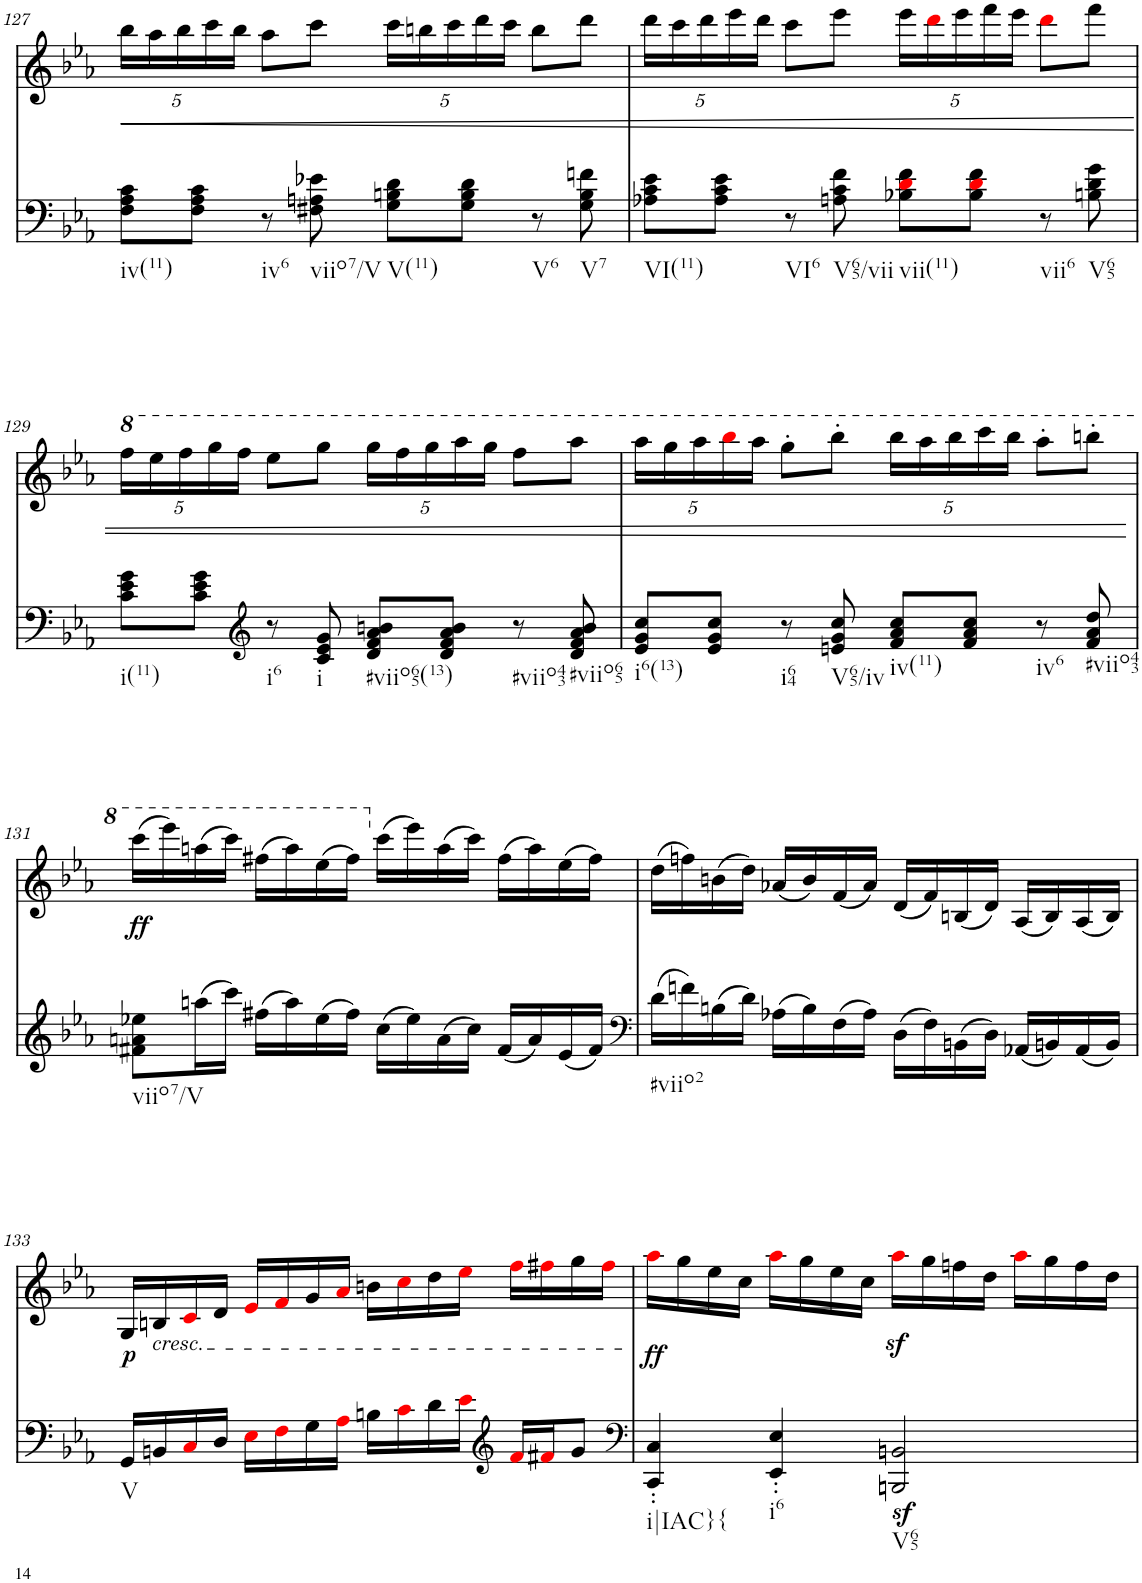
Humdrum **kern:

**kern	**kern	**text
*part2	*part1	*part1
*staff2	*staff1	*staff1
*I"piano	*I"piano	*
*I'Pno	*I'Pno	*
!!LO:PB:g=z
*clefF4	*clefG2	*
*k[b-e-a-]	*k[b-e-a-]	*
*M4/4	*M4/4	*
*	*Xbrackettup	*
=127	=127	=127
!LO:TX:b:t=iv(11)	!	!
8F\ 8A-\ 8c\L	20bb-\LL	.
.	20aa-\	.
.	20bb-\	.
8F\ 8A-\ 8c\J	.	.
.	20ccc\	.
.	20bb-\JJ	.
!LO:TX:b:t=iv6	!	!
8r	8aa-\L	.
!LO:TX:b:t=viio7/V	!	!
8F#X\ 8An\ 8e-X\	8ccc\J	.
!LO:TX:b:t=V(11)	!	!
8G\ 8Bn\ 8d\L	20ccc\LL	.
.	20bbn\	.
.	20ccc\	.
8G\ 8B\ 8d\J	.	.
.	20ddd\	.
.	20ccc\JJ	.
!LO:TX:b:t=V6	!	!
8r	8bb\L	.
!LO:TX:b:t=V7	!	!
8G\ 8B\ 8fn\	8ddd\J	.
=128	=128	=128
!LO:TX:b:t=VI(11)	!	!
8A-X\ 8c\ 8e-\L	20ddd\LL	.
.	20ccc\	.
.	20ddd\	.
8A-\ 8c\ 8e-\J	.	.
.	20eee-\	.
.	20ddd\JJ	.
!LO:TX:b:t=VI6	!	!
8r	8ccc\L	.
!LO:TX:b:t=V65/vii	!	!
8An\ 8c\ 8f\	8eee-\J	.
!LO:TX:b:t=vii(11)	!	!
8B-X\ 8di\ 8f\L	20eee-\LL	.
.	20dddi\	.
.	20eee-\	.
8B-\ 8di\ 8f\J	.	.
.	20fff\	.
.	20eee-\JJ	.
!LO:TX:b:t=vii6	!	!
8r	8dddi\L	.
!LO:TX:b:t=V65	!	!
8Bn\ 8d\ 8g\	8fff\J	.
!!LO:LB:g=z
=129	=129	=129
*	*8va	*
!LO:TX:b:t=i(11)	!	!
8c\ 8e-\ 8g\L	20fff\LL	.
.	20eee-\	.
.	20fff\	.
8c\ 8e-\ 8g\J	.	.
.	20ggg\	.
.	20fff\JJ	.
*clefG2	*	*
!LO:TX:b:t=i6	!	!
8r	8eee-\L	.
!LO:TX:b:t=i	!	!
8c/ 8e-/ 8g/	8ggg\J	.
!LO:TX:b:t=#viio65(13)	!	!
8d/ 8f/ 8a-/ 8bn/L	20ggg\LL	.
.	20fff\	.
.	20ggg\	.
8d/ 8f/ 8a-/ 8b/J	.	.
.	20aaa-\	.
.	20ggg\JJ	.
!LO:TX:b:t=#viio43	!	!
8r	8fff\L	.
!LO:TX:b:t=#viio65	!	!
8d/ 8f/ 8a-/ 8b/	8aaa-\J	.
=130	=130	=130
!LO:TX:b:t=i6(13)	!	!
8e-/ 8g/ 8cc/L	20aaa-\LL	.
.	20ggg\	.
.	20aaa-\	.
8e-/ 8g/ 8cc/J	.	.
.	20bbb-i\	.
.	20aaa-\JJ	.
!LO:TX:b:t=i64	!	!
8r	8ggg'\L	.
!LO:TX:b:t=V65/iv	!	!
8en/ 8g/ 8cc/	8bbb-'\J	.
!LO:TX:b:t=iv(11)	!	!
8f/ 8a-/ 8cc/L	20bbb-\LL	.
.	20aaa-\	.
.	20bbb-\	.
8f/ 8a-/ 8cc/J	.	.
.	20cccc\	.
.	20bbb-\JJ	.
!LO:TX:b:t=iv6	!	!
8r	8aaa-'\L	.
!LO:TX:b:t=#viio43	!	!
8f/ 8a-/ 8dd/	8bbbn'\J	.
!!LO:LB:g=z
=131	=131	=131
!LO:TX:b:t=viio7/V	!	!
!	!	!LO:LY:b
8f#X\ 8an\ 8ee-X\L	(16cccc\LL	.
.	16eeee-\)	.
(16aan\L	(16aaan\	.
16ccc\JJ)	16cccc\JJ)	.
(16ff#X\LL	(16fff#X\LL	.
16aa\)	16aaa\)	.
(16ee-\	(16eee-\	.
16ff#\JJ)	16fff#\JJ)	.
*	*X8va	*
(16cc\LL	(16ccc\LL	.
16ee-\)	16eee-\)	.
(16a\	(16aa\	.
16cc\JJ)	16ccc\JJ)	.
(16f#/LL	(16ff#\LL	.
16a/)	16aa\)	.
(16e-/	(16ee-\	.
16f#/JJ)	16ff#\JJ)	.
=132	=132	=132
*clefF4	*	*
!LO:TX:b:t=#viio2	!	!
(16d\LL	(16dd\LL	.
16fn\)	16ffn\)	.
(16Bn\	(16bn\	.
16d\JJ)	16dd\JJ)	.
(16A-X\LL	(16a-X/LL	.
16B\)	16b/)	.
(16F\	(16f/	.
16A-\JJ)	16a-/JJ)	.
(16D\LL	(16d/LL	.
16F\)	16f/)	.
(16BBn\	(16Bn/	.
16D\JJ)	16d/JJ)	.
(16AA-X/LL	(16A-/LL	.
16BBn/)	16B/)	.
(16AA-/	(16A-/	.
16BB/JJ)	16B/JJ)	.
!!LO:LB:g=z
=133	=133	=133
!LO:TX:b:t=V	!	!
!	!	!LO:LY:b
16GG/LL	16G/LL	.
!	!LO:TX:b:i:t=cresc.	!
16BBn/	16Bn/	.
16Ci/	16ci/	.
16D/JJ	16d/JJ	.
16E-i\LL	16e-i/LL	.
16Fi\	16fi/	.
16G\	16g/	.
16A-i\JJ	16a-i/JJ	.
16Bn\LL	16bn\LL	.
16ci\	16cci\	.
16d\	16dd\	.
16e-i\JJ	16ee-i\JJ	.
*clefG2	*	*
16fi/LL	16ffi\LL	.
16f#Xi/J	16ff#Xi\	.
8g/J	16gg\	.
.	16ff#i\JJ	.
=134	=134	=134
*clefF4	*	*
!LO:TX:b:t=i|IAC}{	!	!
!	!	!LO:LY:b
4CC/' 4C/'	16aa-i\LL	.
.	16gg\	.
.	16ee-\	.
.	16cc\JJ	.
!LO:TX:b:t=i6	!	!
4EE-/' 4E-/'	16aa-i\LL	.
.	16gg\	.
.	16ee-\	.
.	16cc\JJ	.
!LO:TX:b:t=V65	!	!
2BBBn/z< 2BBn/z<	16aa-z<i\LL	.
.	16gg\	.
.	16ffn\	.
.	16dd\JJ	.
.	16aa-i\LL	.
.	16gg\	.
.	16ff\	.
.	16dd\JJ	.
=	=	=
*-	*-	*-
